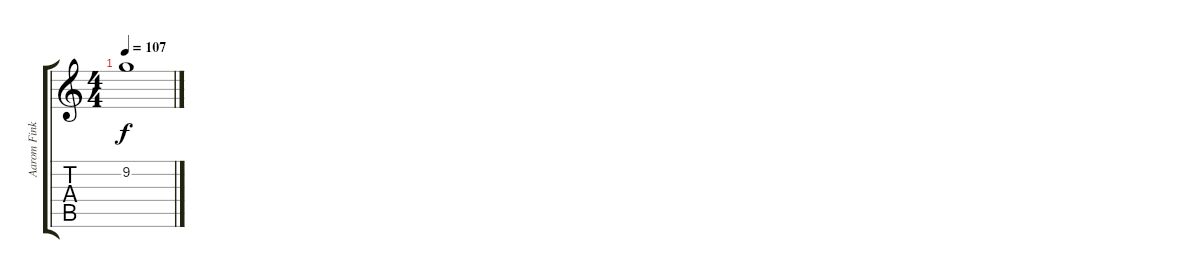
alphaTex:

\track ("Aarom Fink" "Aarom Fink") {instrument acousticguitarsteel}
\staff {score tabs}
\tuning (Eb4 Bb3 Gb3 Db3 Ab2 Db2) {hide}
\ts (4 4)
\tempo 107
\clef g2
\ks c
9.2{t}.1{dy f}
